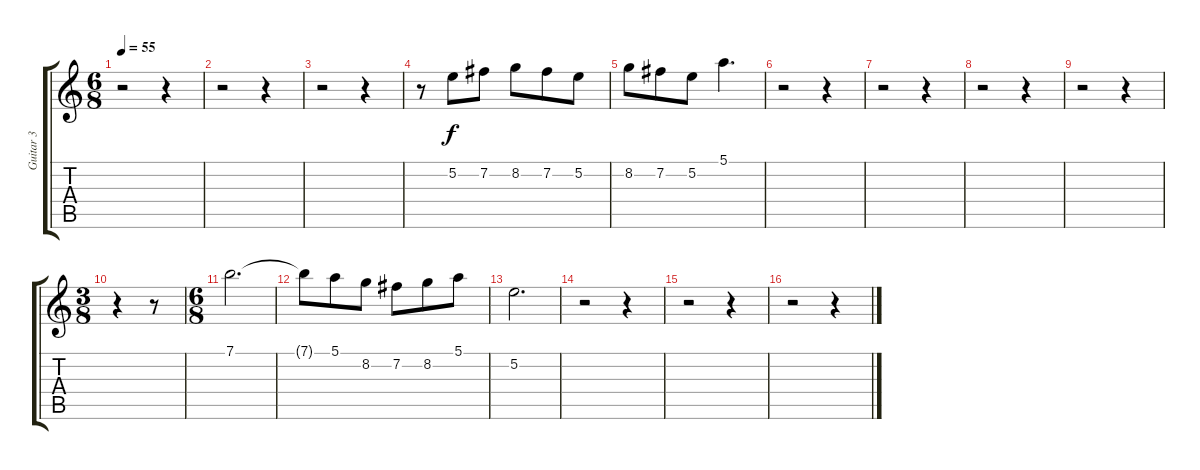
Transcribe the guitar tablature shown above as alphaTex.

\track ("Guitar 3" "Guitar 3") {mute instrument distortionguitar}
\staff {score tabs}
\tuning (E4 B3 G3 D3 A2 E2) {hide}
\ts (6 8)
\tempo 55
\clef g2
\ks c
r.2{dy f} r.4 |
r.2 r.4 |
r.2 r.4 |
r.8{instrument stringensemble1} 5.2.8 7.2.8 8.2.8 7.2.8 5.2.8 |
8.2.8 7.2.8 5.2.8 5.1.4{d} |
r.2 r.4 |
r.2 r.4 |
r.2 r.4 |
r.2 r.4 |
\ts (3 8)
r.4 r.8 |
\ts (6 8)
7.1.2{d} |
7.1{t}.8 5.1.8 8.2.8 7.2.8 8.2.8 5.1.8 |
5.2.2{d} |
r.2 r.4 |
r.2 r.4 |
r.2 r.4
